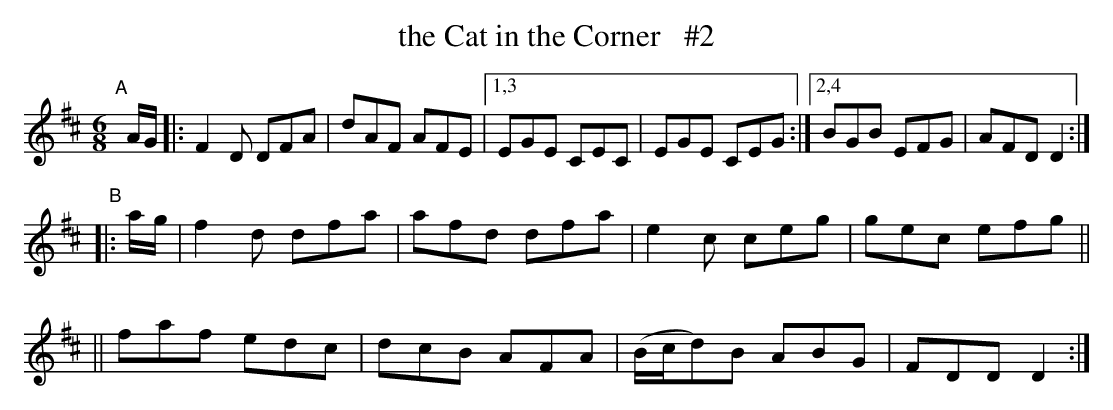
X:1
T: the Cat in the Corner   #2
M: 6/8
L: 1/8
K: D
"^A"[|] A/G/ \
|: F2D DFA | dAF AFE |[1,3 EGE CEC | EGE CEG \
                    :|[2,4 BGB EFG | AFD D2 :|
"^B"|: a/g/ \
|  f2d dfa | afd dfa | e2c ceg | gec efg ||
|| faf edc | dcB AFA | (B/c/d)B ABG | FDD D2 :|
